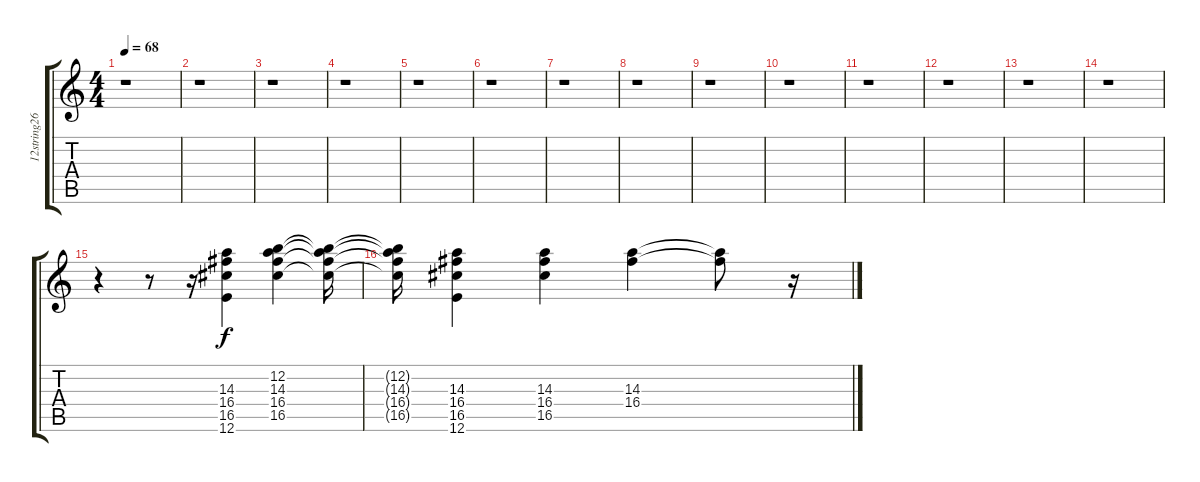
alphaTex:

\track ("12string26" "12string26") {instrument electricguitarjazz}
\staff {score tabs}
\tuning (E4 B3 G3 D3 A2 E2) {hide}
\ts (4 4)
\tempo 68
\clef g2
\ks c
r.1{dy f} |
r.1 |
r.1 |
r.1 |
r.1 |
r.1 |
r.1 |
r.1 |
r.1 |
r.1 |
r.1 |
r.1 |
r.1 |
r.1 |
r.4 r.8 r.16 (14.3 16.4 16.5 12.6).4 (12.2 14.3 16.4 16.5).4 (12.2{t} 14.3{t} 16.4{t} 16.5{t}).16 |
(12.2{t} 14.3{t} 16.4{t} 16.5{t}).16 (14.3 16.4 16.5 12.6).4 (14.3 16.4 16.5).4 (14.3 16.4).4 (14.3{t} 16.4{t}).8 r.16
